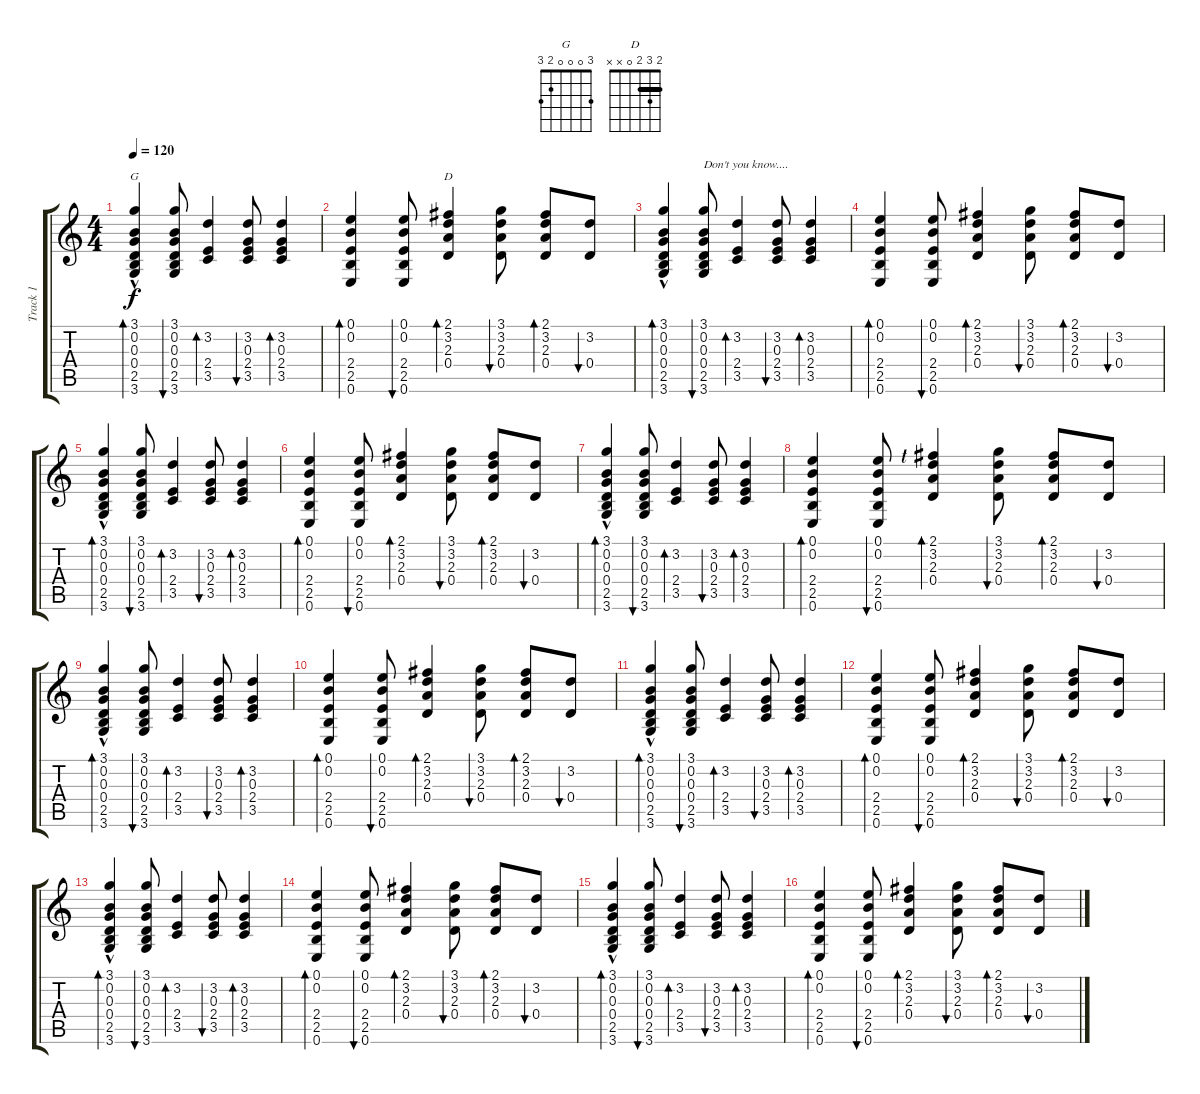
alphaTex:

\track ("Track 1" "Track 1") {instrument acousticguitarsteel}
\staff {score tabs}
\tuning (E4 B3 G3 D3 A2 E2) {hide}
\chord ("G" 3 0 0 0 2 3)
\chord ("D" 2 3 2 0 x x) {barre 2}
\ts (4 4)
\tempo 120
\clef g2
\ks c
(3.1{hac} 0.2 0.3 0.4 2.5 3.6{hac}).4{bd 120 ch "G" dy f instrument acousticguitarsteel} (3.1 0.2 0.3 0.4 2.5 3.6).8{bu 240} (3.2 2.4 3.5).4{bd 240} (3.2 0.3 2.4 3.5).8{bu 120} (3.2 0.3 2.4 3.5).4{bd 120} |
(0.1 0.2 2.4 2.5 0.6).4{bd 120} (0.1 0.2 2.4 2.5 0.6).8{bu 240} (2.1 3.2 2.3 0.4).4{bd 120 ch "D"} (3.1 3.2 2.3 0.4).8{bu 240} (2.1 3.2 2.3 0.4).8{bd 240} (3.2 0.4).8{bu 240} |
(3.1{hac} 0.2 0.3 0.4 2.5 3.6{hac}).4{bd 120} (3.1 0.2 0.3 0.4 2.5 3.6).8{bu 240 txt "Don't you know...."} (3.2 2.4 3.5).4{bd 120} (3.2 0.3 2.4 3.5).8{bu 120} (3.2 0.3 2.4 3.5).4{bd 120} |
(0.1 0.2 2.4 2.5 0.6).4{bd 120} (0.1 0.2 2.4 2.5 0.6).8{bu 240} (2.1 3.2 2.3 0.4).4{bd 120} (3.1 3.2 2.3 0.4).8{bu 120} (2.1 3.2 2.3 0.4).8{bd 240} (3.2 0.4).8{bu 240} |
(3.1{hac} 0.2 0.3 0.4 2.5 3.6{hac}).4{bd 120} (3.1 0.2 0.3 0.4 2.5 3.6).8{bu 240} (3.2 2.4 3.5).4{bd 240} (3.2 0.3 2.4 3.5).8{bu 120} (3.2 0.3 2.4 3.5).4{bd 120} |
(0.1 0.2 2.4 2.5 0.6).4{bd 120} (0.1 0.2 2.4 2.5 0.6).8{bu 240} (2.1 3.2 2.3 0.4).4{bd 120} (3.1 3.2 2.3 0.4).8{bu 240} (2.1 3.2 2.3 0.4).8{bd 240} (3.2 0.4).8{bu 240} |
(3.1{hac} 0.2 0.3 0.4 2.5 3.6{hac}).4{bd 120} (3.1 0.2 0.3 0.4 2.5 3.6).8{bu 240} (3.2 2.4 3.5).4{bd 120} (3.2 0.3 2.4 3.5).8{bu 120} (3.2 0.3 2.4 3.5).4{bd 120} |
(0.1 0.2 2.4 2.5 0.6).4{bd 120} (0.1 0.2 2.4 2.5 0.6).8{bu 240} (2.1{lf 1} 3.2 2.3 0.4).4{bd 120} (3.1 3.2 2.3 0.4).8{bu 120} (2.1 3.2 2.3 0.4).8{bd 240} (3.2 0.4).8{bu 240} |
(3.1{hac} 0.2 0.3 0.4 2.5 3.6{hac}).4{bd 120} (3.1 0.2 0.3 0.4 2.5 3.6).8{bu 240} (3.2 2.4 3.5).4{bd 240} (3.2 0.3 2.4 3.5).8{bu 120} (3.2 0.3 2.4 3.5).4{bd 120} |
(0.1 0.2 2.4 2.5 0.6).4{bd 120} (0.1 0.2 2.4 2.5 0.6).8{bu 240} (2.1 3.2 2.3 0.4).4{bd 120} (3.1 3.2 2.3 0.4).8{bu 240} (2.1 3.2 2.3 0.4).8{bd 240} (3.2 0.4).8{bu 240} |
(3.1{hac} 0.2 0.3 0.4 2.5 3.6{hac}).4{bd 120} (3.1 0.2 0.3 0.4 2.5 3.6).8{bu 240} (3.2 2.4 3.5).4{bd 120} (3.2 0.3 2.4 3.5).8{bu 120} (3.2 0.3 2.4 3.5).4{bd 120} |
(0.1 0.2 2.4 2.5 0.6).4{bd 120} (0.1 0.2 2.4 2.5 0.6).8{bu 240} (2.1 3.2 2.3 0.4).4{bd 120} (3.1 3.2 2.3 0.4).8{bu 120} (2.1 3.2 2.3 0.4).8{bd 240} (3.2 0.4).8{bu 240} |
(3.1{hac} 0.2 0.3 0.4 2.5 3.6{hac}).4{bd 120} (3.1 0.2 0.3 0.4 2.5 3.6).8{bu 240} (3.2 2.4 3.5).4{bd 240} (3.2 0.3 2.4 3.5).8{bu 120} (3.2 0.3 2.4 3.5).4{bd 120} |
(0.1 0.2 2.4 2.5 0.6).4{bd 120} (0.1 0.2 2.4 2.5 0.6).8{bu 240} (2.1 3.2 2.3 0.4).4{bd 120} (3.1 3.2 2.3 0.4).8{bu 240} (2.1 3.2 2.3 0.4).8{bd 240} (3.2 0.4).8{bu 240} |
(3.1{hac} 0.2 0.3 0.4 2.5 3.6{hac}).4{bd 120} (3.1 0.2 0.3 0.4 2.5 3.6).8{bu 240} (3.2 2.4 3.5).4{bd 120} (3.2 0.3 2.4 3.5).8{bu 120} (3.2 0.3 2.4 3.5).4{bd 120} |
(0.1 0.2 2.4 2.5 0.6).4{bd 120} (0.1 0.2 2.4 2.5 0.6).8{bu 240} (2.1 3.2 2.3 0.4).4{bd 120} (3.1 3.2 2.3 0.4).8{bu 120} (2.1 3.2 2.3 0.4).8{bd 240} (3.2 0.4).8{bu 240}
